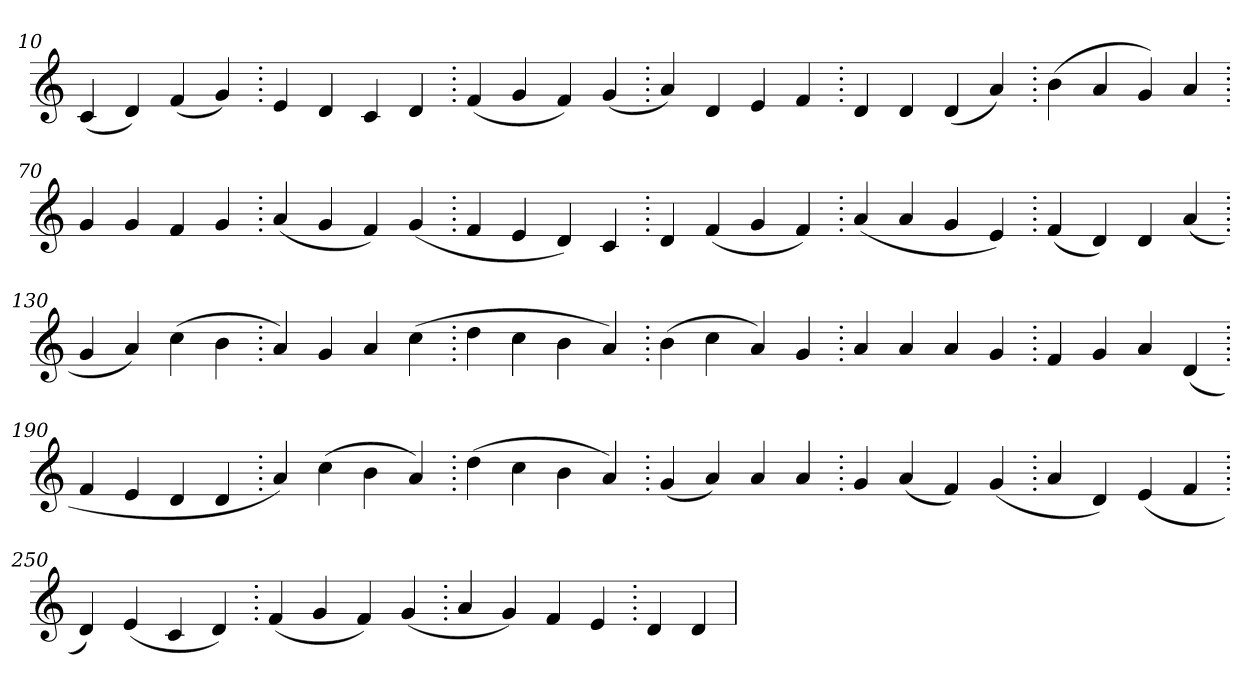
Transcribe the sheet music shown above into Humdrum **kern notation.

**kern
*part1
*staff1
*clefG2
=10.
(>4c
4d)
(>4f
4g)
=20.
4e
4d
4c
4d
=30.
(>4f
4g
4f)
(>4g
=40.
4a)
4d
4e
4f
=50.
4d
4d
(>4d
4a)
=60.
(>4b
4a
4g)
4a
=70.
4g
4g
4f
4g
=80.
(>4a
4g
4f)
(>4g
=90.
4f
4e
4d)
4c
=100.
4d
(>4f
4g
4f)
=110.
(>4a
4a
4g
4e)
=120.
(>4f
4d)
4d
(>4a
=130.
4g
4a)
(>4cc
4b
=140.
4a)
4g
4a
(>4cc
=150.
4dd
4cc
4b
4a)
=160.
(>4b
4cc
4a)
4g
=170.
4a
4a
4a
4g
=180.
4f
4g
4a
(>4d
=190.
4f
4e
4d
4d
=200.
4a)
(>4cc
4b
4a)
=210.
(>4dd
4cc
4b
4a)
=220.
(>4g
4a)
4a
4a
=230.
4g
(>4a
4f)
(>4g
=240.
4a
4d)
(>4e
4f
=250.
4d)
(>4e
4c
4d)
=260.
(>4f
4g
4f)
(>4g
=270.
4a
4g)
4f
4e
=280.
4d
4d
=
*-
